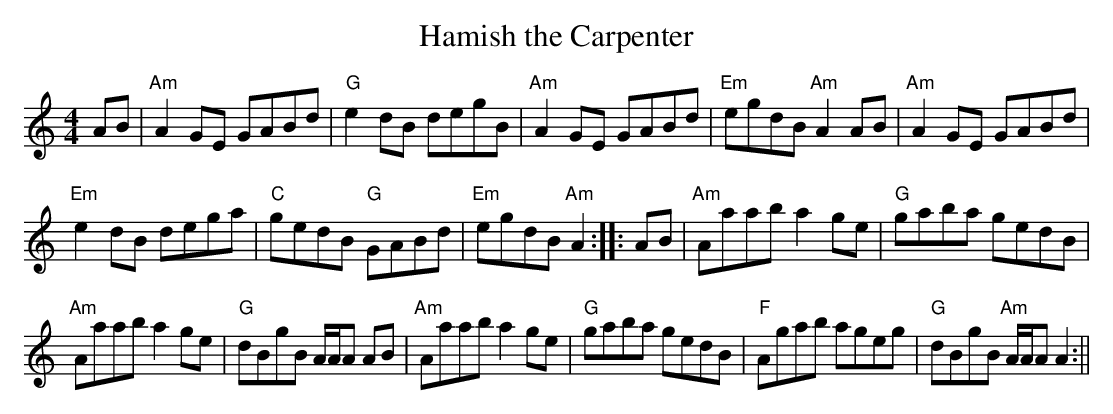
X:1
T:Hamish the Carpenter
M:4/4
L:1/8
K:Am
AB|"Am"A2 GE GABd|"G"e2dB degB|"Am"A2 GE GABd|"Em"egdB "Am"A2 AB|
"Am"A2 GE GABd|!"Em" e2 dB dega|"C"gedB "G"GABd|"Em"egdB "Am"A2:||:AB|
"Am"Aaab a2 ge|"G"gaba gedB|!"Am"Aaab a2 ge|"G"dBgB A/A/A AB|
"Am"Aaab a2 ge|"G"gaba gedB|"F"Agab ageg|"G"dBgB "Am"A/A/A A2:||
